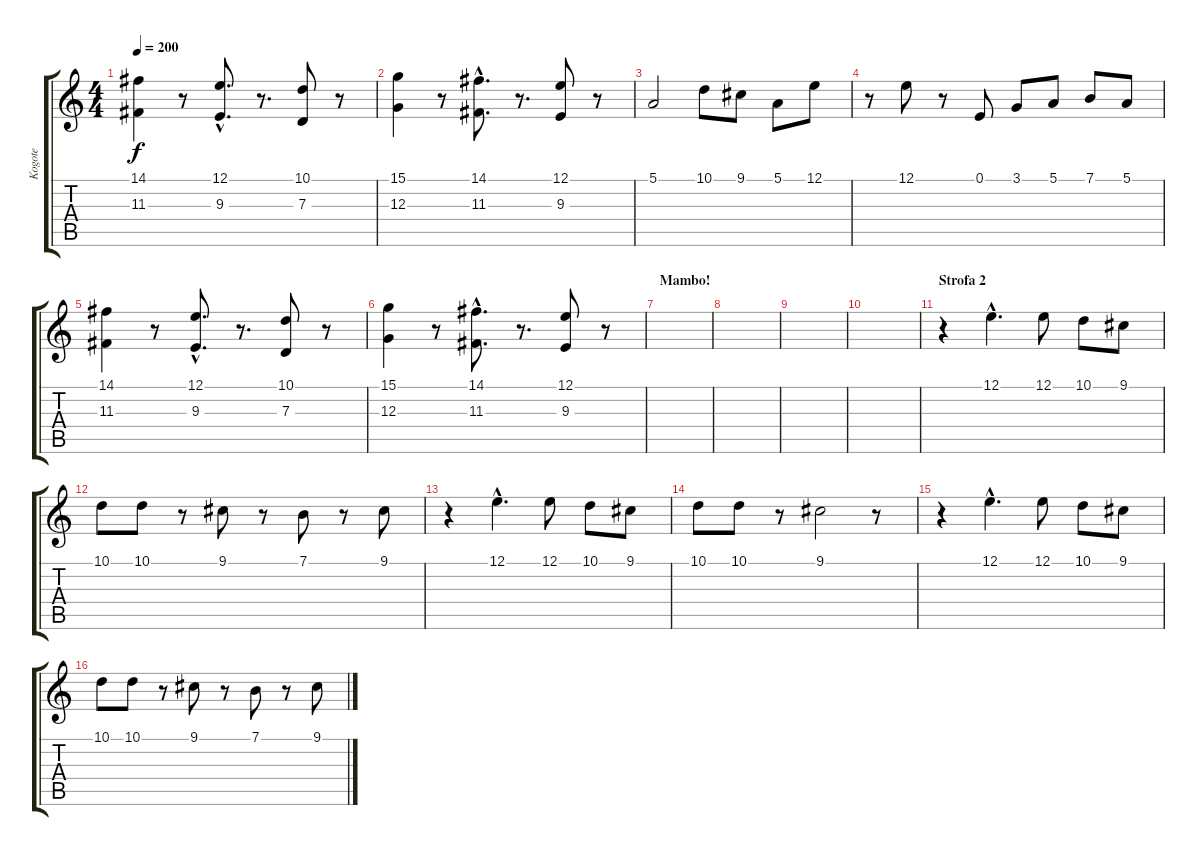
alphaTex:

\track ("Kogote" "Kogote") {instrument brasssection}
\staff {score tabs}
\tuning (E4 B3 G3 D3 A2 E2) {hide}
\ts (4 4)
\tempo 200
\clef g2
\ks c
(14.1 11.3).4{dy f} r.8 (12.1{hac} 9.3{hac}).8{d} r.8{d} (10.1 7.3).8 r.8 |
(15.1 12.3).4 r.8 (14.1{hac} 11.3{hac}).8{d} r.8{d} (12.1 9.3).8 r.8 |
5.1.2 10.1.8 9.1.8 5.1.8 12.1.8 |
r.8 12.1.8 r.8 0.1.8 3.1.8 5.1.8 7.1.8 5.1.8 |
(14.1 11.3).4 r.8 (12.1{hac} 9.3{hac}).8{d} r.8{d} (10.1 7.3).8 r.8 |
(15.1 12.3).4 r.8 (14.1{hac} 11.3{hac}).8{d} r.8{d} (12.1 9.3).8 r.8 |
\section ("" "Mambo!")
|
|
|
|
\section ("" "Strofa 2")
r.4 12.1{hac}.4{d} 12.1.8 10.1.8 9.1.8 |
10.1.8 10.1.8 r.8 9.1.8 r.8 7.1.8 r.8 9.1.8 |
r.4 12.1{hac}.4{d} 12.1.8 10.1.8 9.1.8 |
10.1.8 10.1.8 r.8 9.1.2 r.8 |
r.4 12.1{hac}.4{d} 12.1.8 10.1.8 9.1.8 |
10.1.8 10.1.8 r.8 9.1.8 r.8 7.1.8 r.8 9.1.8
